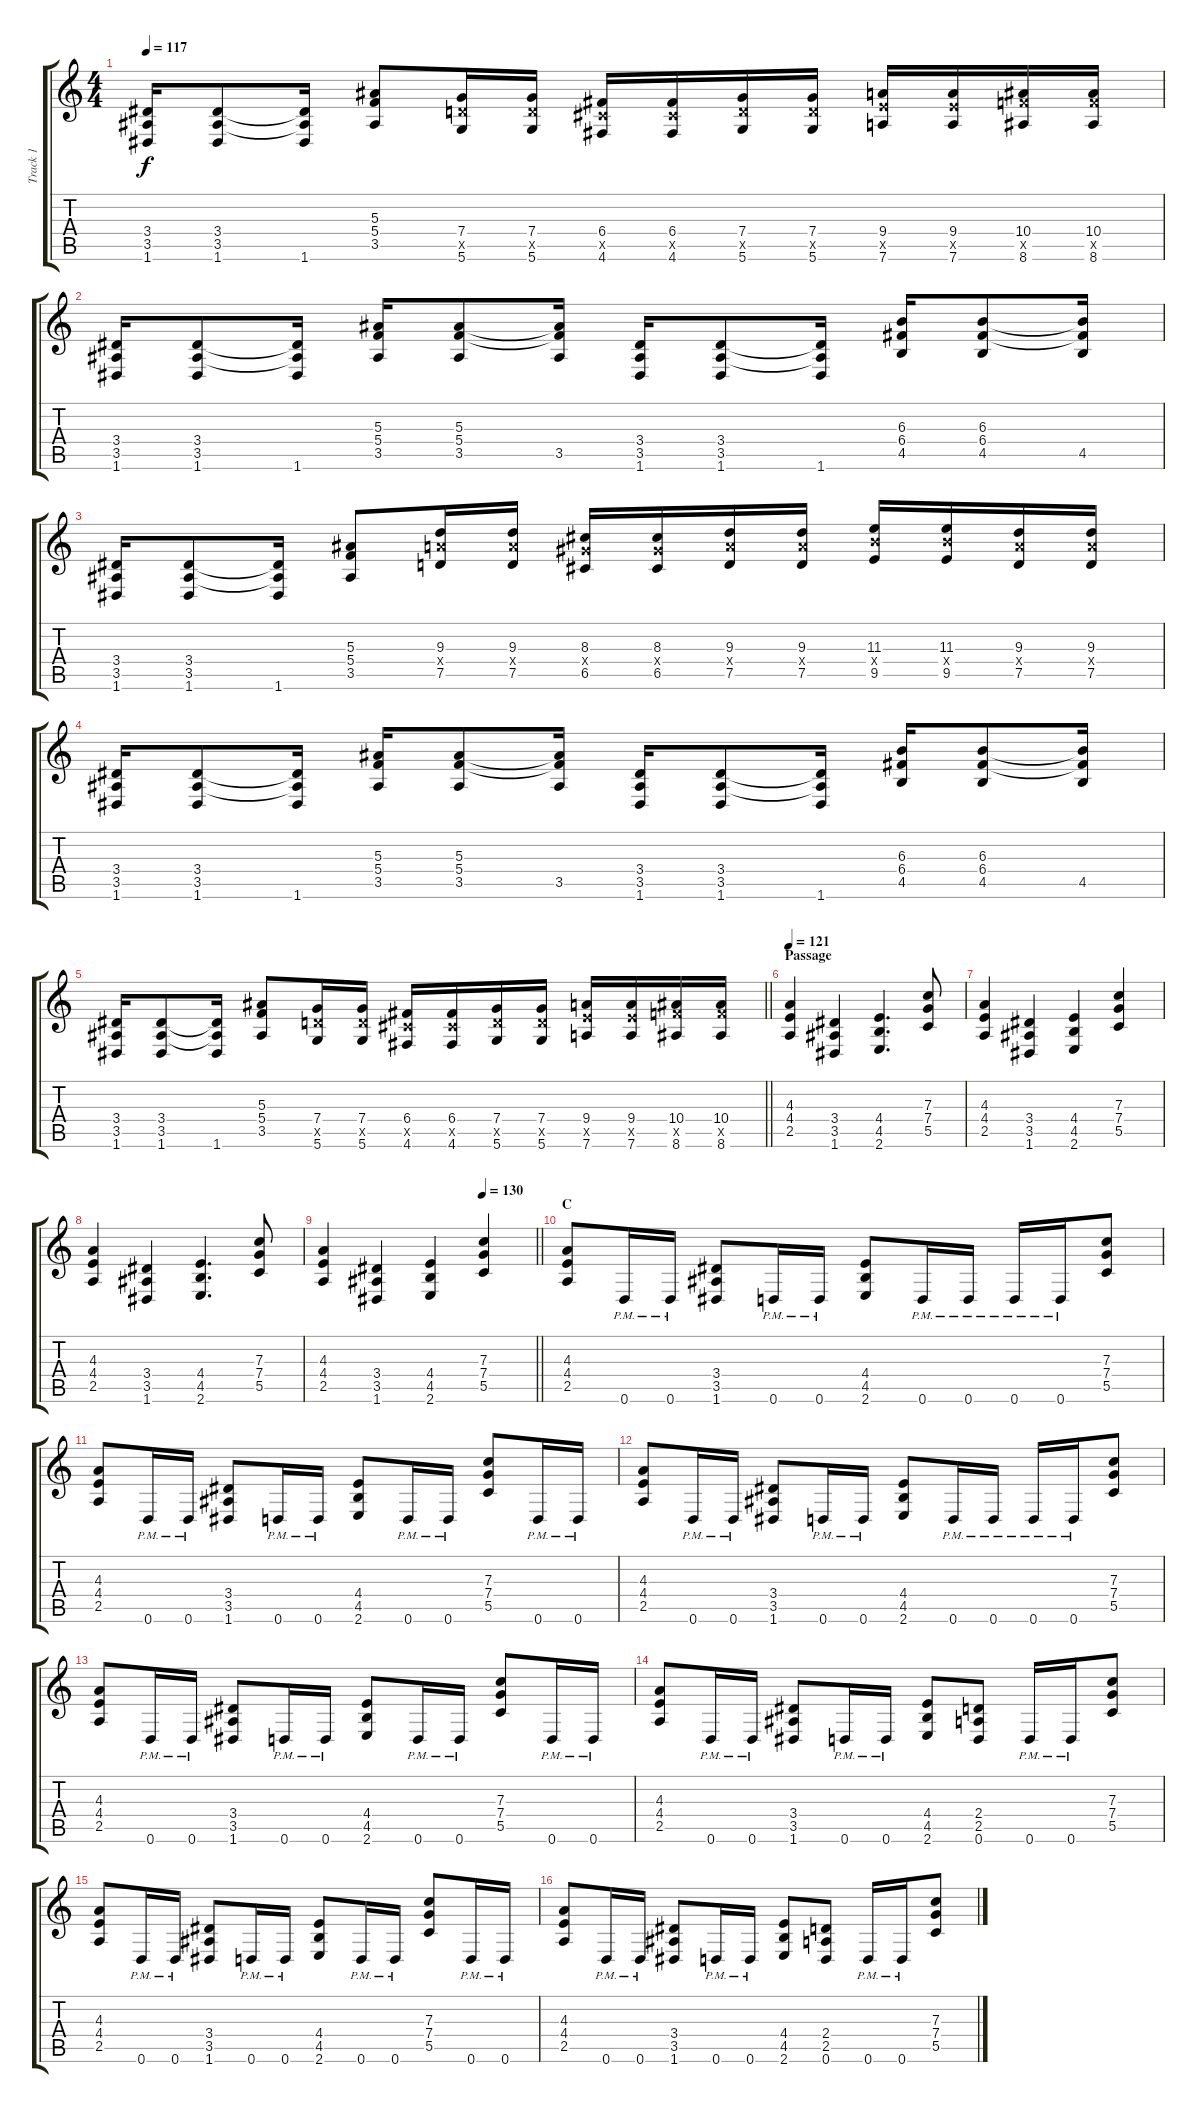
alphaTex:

\track ("Track 1" "Track 1") {instrument distortionguitar}
\staff {score tabs}
\tuning (D4 A3 F3 C3 G2 D2) {hide}
\ts (4 4)
\tempo 117
\clef g2
\ks c
(3.4 3.5 1.6).16{dy f} (3.4 3.5 1.6).8 (3.4{t} 3.5{t} 1.6).16 (5.3 5.4 3.5).8 (7.4 7.5{x} 5.6).16 (7.4 7.5{x} 5.6).16 (6.4 6.5{x} 4.6).16 (6.4 6.5{x} 4.6).16 (7.4 7.5{x} 5.6).16 (7.4 7.5{x} 5.6).16 (9.4 9.5{x} 7.6).16 (9.4 9.5{x} 7.6).16 (10.4 10.5{x} 8.6).16 (10.4 10.5{x} 8.6).16 |
(3.4 3.5 1.6).16 (3.4 3.5 1.6).8 (3.4{t} 3.5{t} 1.6).16 (5.3 5.4 3.5).16 (5.3 5.4 3.5).8 (5.3{t} 5.4{t} 3.5).16 (3.4 3.5 1.6).16 (3.4 3.5 1.6).8 (3.4{t} 3.5{t} 1.6).16 (6.3 6.4 4.5).16 (6.3 6.4 4.5).8 (6.3{t} 6.4{t} 4.5).16 |
(3.4 3.5 1.6).16 (3.4 3.5 1.6).8 (3.4{t} 3.5{t} 1.6).16 (5.3 5.4 3.5).8 (9.3 9.4{x} 7.5).16 (9.3 9.4{x} 7.5).16 (8.3 8.4{x} 6.5).16 (8.3 8.4{x} 6.5).16 (9.3 9.4{x} 7.5).16 (9.3 9.4{x} 7.5).16 (11.3 11.4{x} 9.5).16 (11.3 11.4{x} 9.5).16 (9.3 9.4{x} 7.5).16 (9.3 9.4{x} 7.5).16 |
(3.4 3.5 1.6).16 (3.4 3.5 1.6).8 (3.4{t} 3.5{t} 1.6).16 (5.3 5.4 3.5).16 (5.3 5.4 3.5).8 (5.3{t} 5.4{t} 3.5).16 (3.4 3.5 1.6).16 (3.4 3.5 1.6).8 (3.4{t} 3.5{t} 1.6).16 (6.3 6.4 4.5).16 (6.3 6.4 4.5).8 (6.3{t} 6.4{t} 4.5).16 |
\barLineRight lightlight
(3.4 3.5 1.6).16 (3.4 3.5 1.6).8 (3.4{t} 3.5{t} 1.6).16 (5.3 5.4 3.5).8 (7.4 7.5{x} 5.6).16 (7.4 7.5{x} 5.6).16 (6.4 6.5{x} 4.6).16 (6.4 6.5{x} 4.6).16 (7.4 7.5{x} 5.6).16 (7.4 7.5{x} 5.6).16 (9.4 9.5{x} 7.6).16 (9.4 9.5{x} 7.6).16 (10.4 10.5{x} 8.6).16 (10.4 10.5{x} 8.6).16 |
\section ("" "Passage")
\tempo 121
(4.3 4.4 2.5).4 (3.4 3.5 1.6).4 (4.4 4.5 2.6).4{d} (7.3 7.4 5.5).8 |
(4.3 4.4 2.5).4 (3.4 3.5 1.6).4 (4.4 4.5 2.6).4 (7.3 7.4 5.5).4 |
(4.3 4.4 2.5).4 (3.4 3.5 1.6).4 (4.4 4.5 2.6).4{d} (7.3 7.4 5.5).8 |
\tempo (130 0.75)
\barLineRight lightlight
(4.3 4.4 2.5).4 (3.4 3.5 1.6).4 (4.4 4.5 2.6).4 (7.3 7.4 5.5).4 |
\section ("" "C")
(4.3 4.4 2.5).8 0.6{pm}.16 0.6{pm}.16 (3.4 3.5 1.6).8 0.6{pm}.16 0.6{pm}.16 (4.4 4.5 2.6).8 0.6{pm}.16 0.6{pm}.16 0.6{pm}.16 0.6{pm}.16 (7.3 7.4 5.5).8 |
(4.3 4.4 2.5).8 0.6{pm}.16 0.6{pm}.16 (3.4 3.5 1.6).8 0.6{pm}.16 0.6{pm}.16 (4.4 4.5 2.6).8 0.6{pm}.16 0.6{pm}.16 (7.3 7.4 5.5).8 0.6{pm}.16 0.6{pm}.16 |
(4.3 4.4 2.5).8 0.6{pm}.16 0.6{pm}.16 (3.4 3.5 1.6).8 0.6{pm}.16 0.6{pm}.16 (4.4 4.5 2.6).8 0.6{pm}.16 0.6{pm}.16 0.6{pm}.16 0.6{pm}.16 (7.3 7.4 5.5).8 |
(4.3 4.4 2.5).8 0.6{pm}.16 0.6{pm}.16 (3.4 3.5 1.6).8 0.6{pm}.16 0.6{pm}.16 (4.4 4.5 2.6).8 0.6{pm}.16 0.6{pm}.16 (7.3 7.4 5.5).8 0.6{pm}.16 0.6{pm}.16 |
(4.3 4.4 2.5).8 0.6{pm}.16 0.6{pm}.16 (3.4 3.5 1.6).8 0.6{pm}.16 0.6{pm}.16 (4.4 4.5 2.6).8 (2.4 2.5 0.6).8 0.6{pm}.16 0.6{pm}.16 (7.3 7.4 5.5).8 |
(4.3 4.4 2.5).8 0.6{pm}.16 0.6{pm}.16 (3.4 3.5 1.6).8 0.6{pm}.16 0.6{pm}.16 (4.4 4.5 2.6).8 0.6{pm}.16 0.6{pm}.16 (7.3 7.4 5.5).8 0.6{pm}.16 0.6{pm}.16 |
(4.3 4.4 2.5).8 0.6{pm}.16 0.6{pm}.16 (3.4 3.5 1.6).8 0.6{pm}.16 0.6{pm}.16 (4.4 4.5 2.6).8 (2.4 2.5 0.6).8 0.6{pm}.16 0.6{pm}.16 (7.3 7.4 5.5).8
